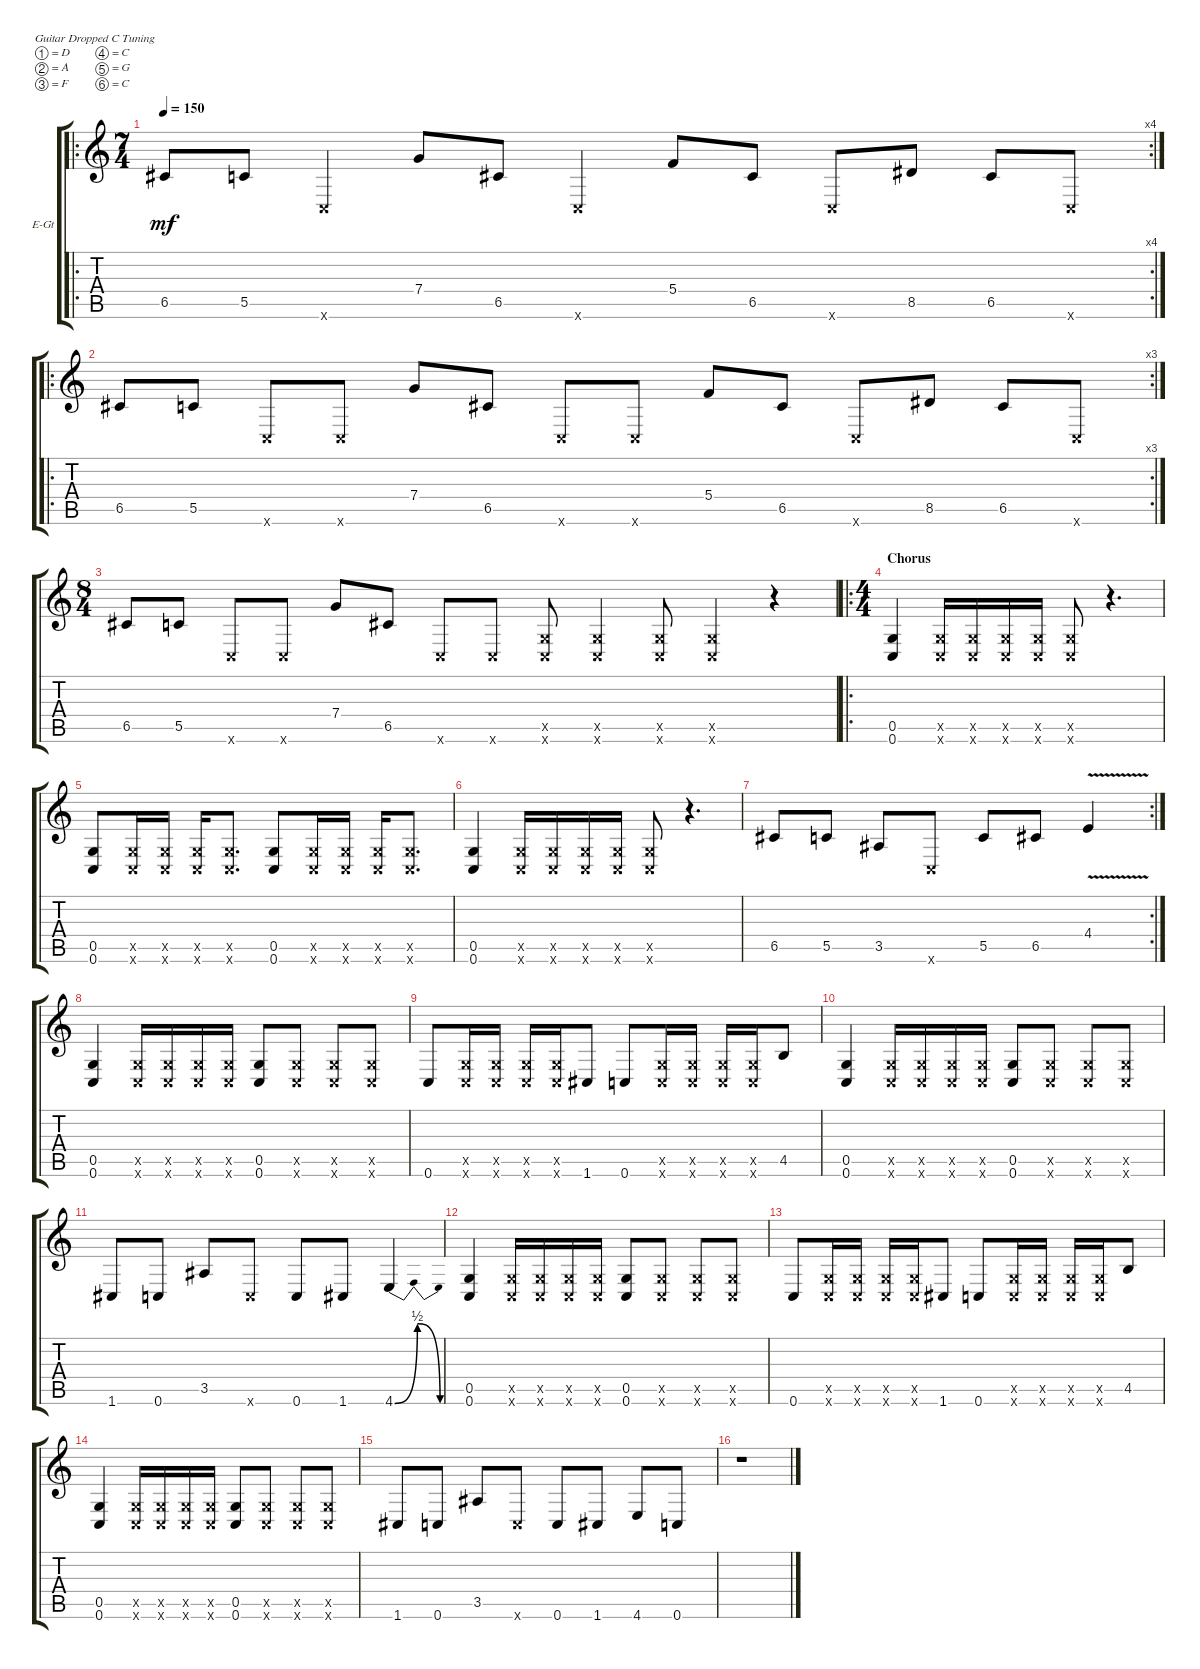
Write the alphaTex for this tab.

\defaultSystemsLayout 4
\bracketExtendMode groupsimilarinstruments
\firstSystemTrackNameOrientation horizontal
\otherSystemsTrackNameOrientation horizontal
\track ("GTR 2" "E-Gt") {instrument distortionguitar}
\staff {score tabs}
\tuning (D4 A3 F3 C3 G2 C2)
\ro
\rc 4
\ts (7 4)
\tempo 150
\clef g2
\ks c
6.5.8{dy mf} 5.5.8 0.6{x}.4 7.4.8 6.5.8 0.6{x}.4 5.4.8 6.5.8 0.6{x}.8 8.5.8 6.5.8 0.6{x}.8 |
\ro
\rc 3
6.5.8 5.5.8 0.6{x}.8 0.6{x}.8 7.4.8 6.5.8 0.6{x}.8 0.6{x}.8 5.4.8 6.5.8 0.6{x}.8 8.5.8 6.5.8 0.6{x}.8 |
\ts (8 4)
6.5.8 5.5.8 0.6{x}.8 0.6{x}.8 7.4.8 6.5.8 0.6{x}.8 0.6{x}.8 (0.6{x} 0.5{x}).8 (0.6{x} 0.5{x}).4 (0.6{x} 0.5{x}).8 (0.6{x} 0.5{x}).4 r.4 |
\ro
\ts (4 4)
\section ("" "Chorus")
(0.5 0.6).4 (0.6{x} 0.5{x}).16 (0.6{x} 0.5{x}).16 (0.6{x} 0.5{x}).16 (0.6{x} 0.5{x}).16 (0.6{x} 0.5{x}).8 r.4{d} |
(0.5 0.6).8 (0.6{x} 0.5{x}).16 (0.6{x} 0.5{x}).16 (0.6{x} 0.5{x}).16 (0.6{x} 0.5{x}).8{d} (0.5 0.6).8 (0.6{x} 0.5{x}).16 (0.6{x} 0.5{x}).16 (0.6{x} 0.5{x}).16 (0.6{x} 0.5{x}).8{d} |
(0.5 0.6).4 (0.6{x} 0.5{x}).16 (0.6{x} 0.5{x}).16 (0.6{x} 0.5{x}).16 (0.6{x} 0.5{x}).16 (0.6{x} 0.5{x}).8 r.4{d} |
\rc 2
6.5.8 5.5.8 3.5.8 0.6{x}.8 5.5.8 6.5.8 4.4{v}.4 |
(0.5 0.6).4 (0.6{x} 0.5{x}).16 (0.6{x} 0.5{x}).16 (0.6{x} 0.5{x}).16 (0.6{x} 0.5{x}).16 (0.6 0.5).8 (0.6{x} 0.5{x}).8 (0.6{x} 0.5{x}).8 (0.6{x} 0.5{x}).8 |
0.6.8 (0.6{x} 0.5{x}).16 (0.6{x} 0.5{x}).16 (0.6{x} 0.5{x}).16 (0.6{x} 0.5{x}).16 1.6.8 0.6.8 (0.6{x} 0.5{x}).16 (0.6{x} 0.5{x}).16 (0.6{x} 0.5{x}).16 (0.6{x} 0.5{x}).16 4.5.8 |
(0.5 0.6).4 (0.6{x} 0.5{x}).16 (0.6{x} 0.5{x}).16 (0.6{x} 0.5{x}).16 (0.6{x} 0.5{x}).16 (0.6 0.5).8 (0.6{x} 0.5{x}).8 (0.6{x} 0.5{x}).8 (0.6{x} 0.5{x}).8 |
1.6.8 0.6.8 3.5.8 0.6{x}.8 0.6.8 1.6.8 4.6{be (bendrelease 0 0 17.4 2 36 2 52.8 0)}.4 |
(0.5 0.6).4 (0.6{x} 0.5{x}).16 (0.6{x} 0.5{x}).16 (0.6{x} 0.5{x}).16 (0.6{x} 0.5{x}).16 (0.6 0.5).8 (0.6{x} 0.5{x}).8 (0.6{x} 0.5{x}).8 (0.6{x} 0.5{x}).8 |
0.6.8 (0.6{x} 0.5{x}).16 (0.6{x} 0.5{x}).16 (0.6{x} 0.5{x}).16 (0.6{x} 0.5{x}).16 1.6.8 0.6.8 (0.6{x} 0.5{x}).16 (0.6{x} 0.5{x}).16 (0.6{x} 0.5{x}).16 (0.6{x} 0.5{x}).16 4.5.8 |
(0.5 0.6).4 (0.6{x} 0.5{x}).16 (0.6{x} 0.5{x}).16 (0.6{x} 0.5{x}).16 (0.6{x} 0.5{x}).16 (0.6 0.5).8 (0.6{x} 0.5{x}).8 (0.6{x} 0.5{x}).8 (0.6{x} 0.5{x}).8 |
1.6.8 0.6.8 3.5.8 0.6{x}.8 0.6.8 1.6.8 4.6.8 0.6.8 |
r.1
